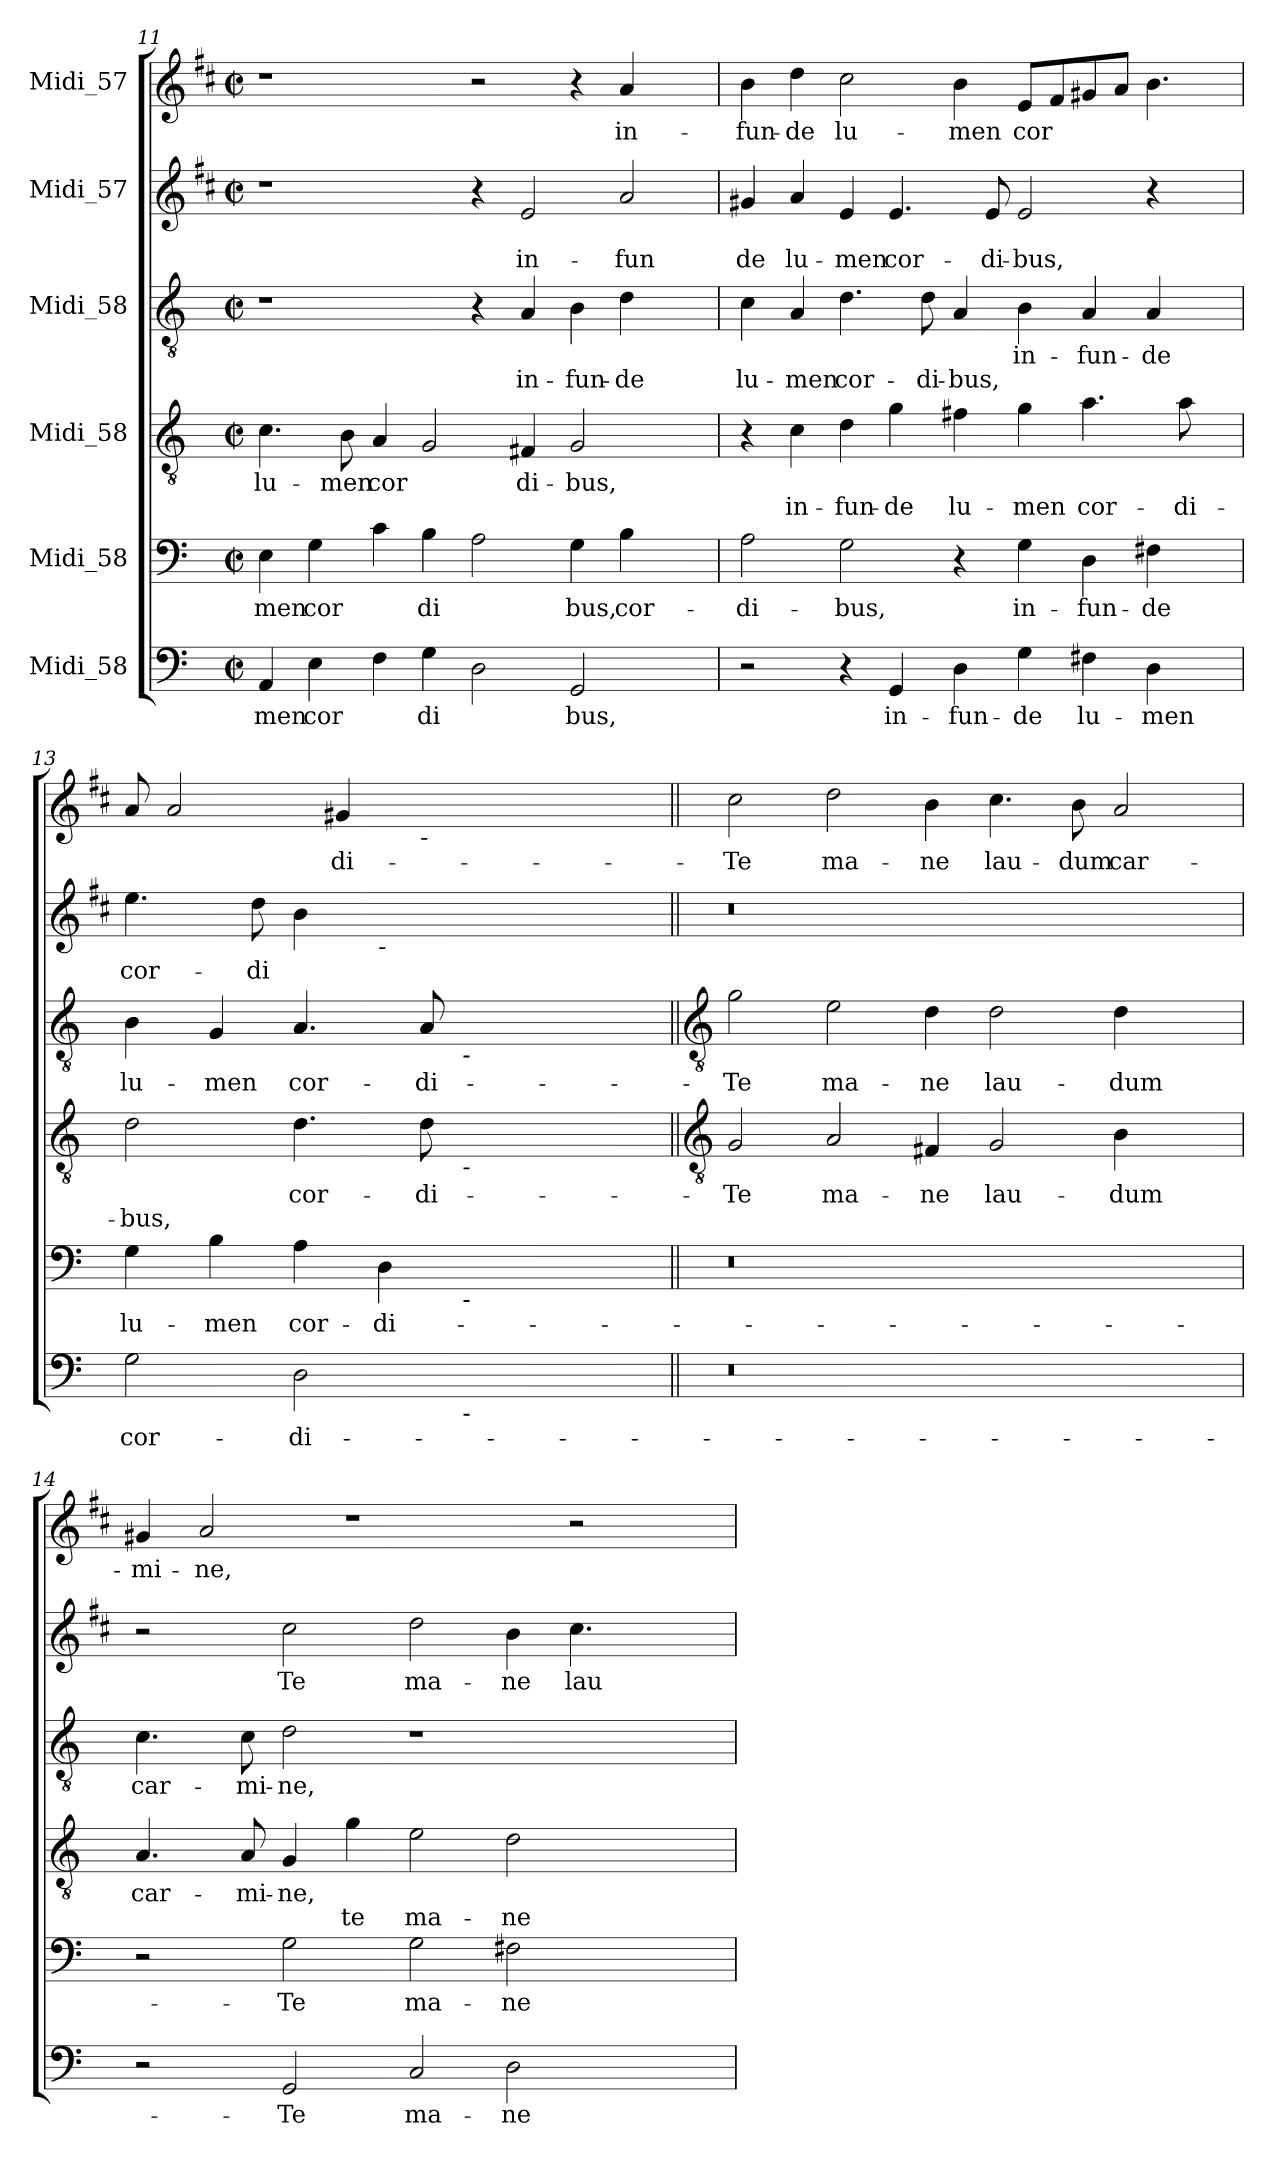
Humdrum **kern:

**kern	**text	**kern	**text	**kern	**text	**text	**kern	**text	**text	**kern	**text	**text	**kern	**text
*part6	*part6	*part5	*part5	*part4	*part4	*part4	*part3	*part3	*part3	*part2	*part2	*part2	*part1	*part1
*staff6	*staff6	*staff5	*staff5	*staff4	*staff4	*staff4	*staff3	*staff3	*staff3	*staff2	*staff2	*staff2	*staff1	*staff1
*I"Midi_58	*	*I"Midi_58	*	*I"Midi_58	*	*	*I"Midi_58	*	*	*I"Midi_57	*	*	*I"Midi_57	*
!!LO:LB:g=z
*clefF4	*	*clefF4	*	*clefGv2	*	*	*clefGv2	*	*	*clefG2	*	*	*clefG2	*
*	*	*	*	*	*	*	*	*	*	*ITrd1c2	*	*	*ITrd1c2	*
*k[]	*	*k[]	*	*k[]	*	*	*k[]	*	*	*k[]	*	*	*k[]	*
*C:	*	*C:	*	*C:	*	*	*C:	*	*	*C:	*	*	*C:	*
*M4/2	*	*M4/2	*	*M4/2	*	*	*M4/2	*	*	*M4/2	*	*	*M4/2	*
*met(c|)	*	*met(c|)	*	*met(c|)	*	*	*met(c|)	*	*	*met(c|)	*	*	*met(c|)	*
=11	=11	=11	=11	=11	=11	=11	=11	=11	=11	=11	=11	=11	=11	=11
!	!LO:LY:b	!	!LO:LY:b	!	!LO:LY:b	!	!	!	!	!	!	!	!	!
4AA	-men	4E	-men	4.c	lu-	.	1r	.	.	1r	.	.	1r	.
!	!LO:LY:b	!	!LO:LY:b	!	!	!	!	!	!	!	!	!	!	!
4E	cor	4G	cor	.	.	.	.	.	.	.	.	.	.	.
!	!	!	!	!	!LO:LY:b	!	!	!	!	!	!	!	!	!
.	.	.	.	8B	-men	.	.	.	.	.	.	.	.	.
!	!	!	!	!	!LO:LY:b	!	!	!	!	!	!	!	!	!
4F	.	4c	.	4A	cor	.	.	.	.	.	.	.	.	.
!	!LO:LY:b	!	!LO:LY:b	!	!	!	!	!	!	!	!	!	!	!
4G	di	4B	di	2G	.	.	.	.	.	.	.	.	.	.
2D	.	2A	.	.	.	.	4r	.	.	4r	.	.	2r	.
!	!	!	!	!	!LO:LY:b	!	!	!	!LO:LY:b	!	!	!LO:LY:b	!	!
.	.	.	.	4F#X	di-	.	4A	.	in-	2d	.	in-	.	.
!	!LO:LY:b	!	!LO:LY:b	!	!LO:LY:b	!	!	!	!LO:LY:b	!	!	!	!	!
2GG	bus,	4G	bus,	2G	-bus,	.	4B	.	-fun-	.	.	.	4r	.
!	!	!	!LO:LY:b	!	!	!	!	!	!LO:LY:b	!	!	!LO:LY:b	!	!LO:LY:b
.	.	4B	cor-	.	.	.	4d	.	-de	2g	.	-fun	4g	in-
4ryy	.	4ryy	.	4ryy	.	.	4ryy	.	.	.	.	.	4ryy	.
=12	=12	=12	=12	=12	=12	=12	=12	=12	=12	=12	=12	=12	=12	=12
!	!	!	!LO:LY:b	!	!	!	!	!	!LO:LY:b	!	!	!LO:LY:b	!	!LO:LY:b
2r	.	2A	-di-	4r	.	.	4c	.	lu-	4f#X	.	de	4a	-fun-
!	!	!	!	!	!	!LO:LY:b	!	!	!LO:LY:b	!	!	!LO:LY:b	!	!LO:LY:b
.	.	.	.	4c	.	in-	4A	.	-men	4g	.	lu-	4cc	-de
!	!	!	!LO:LY:b	!	!	!LO:LY:b	!	!	!LO:LY:b	!	!	!LO:LY:b	!	!LO:LY:b
4r	.	2G	-bus,	4d	.	-fun-	4.d	.	cor-	4d	.	-men	2b	lu-
!	!LO:LY:b	!	!	!	!	!LO:LY:b	!	!	!	!	!	!LO:LY:b	!	!
4GG	in-	.	.	4g	.	-de	.	.	.	4.d	.	cor-	.	.
!	!	!	!	!	!	!	!	!	!LO:LY:b	!	!	!	!	!
.	.	.	.	.	.	.	8d	.	-di-	.	.	.	.	.
!	!LO:LY:b	!	!	!	!	!LO:LY:b	!	!	!LO:LY:b	!	!	!	!	!LO:LY:b
4D	-fun-	4r	.	4f#X	.	lu-	4A	.	-bus,	.	.	.	4a	-men
!	!	!	!	!	!	!	!	!	!	!	!	!LO:LY:b	!	!
.	.	.	.	.	.	.	.	.	.	8d	.	-di-	.	.
!	!LO:LY:b	!	!LO:LY:b	!	!	!LO:LY:b	!	!LO:LY:b	!	!	!	!LO:LY:b	!	!LO:LY:b
4G	-de	4G	in-	4g	.	-men	4B	in-	.	2d	.	-bus,	8dL	cor
.	.	.	.	.	.	.	.	.	.	.	.	.	8e	.
!	!LO:LY:b	!	!LO:LY:b	!	!	!LO:LY:b	!	!LO:LY:b	!	!	!	!	!	!
4F#X	lu-	4D	-fun-	4.a	.	cor-	4A	-fun-	.	.	.	.	8f#X	.
.	.	.	.	.	.	.	.	.	.	.	.	.	8gJ	.
!	!LO:LY:b	!	!LO:LY:b	!	!	!	!	!LO:LY:b	!	!	!	!	!	!
4D	-men	4F#X	-de	.	.	.	4A	-de	.	4r	.	.	4.a	.
!	!	!	!	!	!	!LO:LY:b	!	!	!	!	!	!	!	!
.	.	.	.	8a	.	-di-	.	.	.	.	.	.	.	.
8ryy	.	8ryy	.	8ryy	.	.	8ryy	.	.	8ryy	.	.	.	.
=13	=13	=13	=13	=13	=13	=13	=13	=13	=13	=13	=13	=13	=13	=13
!	!LO:LY:b	!	!LO:LY:b	!	!	!LO:LY:b	!	!LO:LY:b	!	!	!LO:LY:b	!	!	!
2G	cor-	4G	lu-	2d	.	-bus,	4B	lu-	.	4.dd	cor-	.	8g	.
.	.	.	.	.	.	.	.	.	.	.	.	.	2g	.
!	!	!	!LO:LY:b	!	!	!	!	!LO:LY:b	!	!	!	!	!	!
.	.	4B	-men	.	.	.	4G	-men	.	.	.	.	.	.
!	!	!	!	!	!	!	!	!	!	!	!LO:LY:b	!	!	!
.	.	.	.	.	.	.	.	.	.	8cc	-di	.	.	.
!	!LO:LY:b	!	!LO:LY:b	!	!LO:LY:b	!	!	!LO:LY:b	!	!	!	!	!	!
2D	-di-	4A	cor-	4.d	cor-	.	4.A	cor-	.	4a	.	.	.	.
!	!	!	!	!	!	!	!	!	!	!	!	!	!	!LO:LY:b
.	.	.	.	.	.	.	.	.	.	.	.	.	4f#X	di-
!	!	!	!	!	!	!	!	!	!	!LO:TX:b:t=-	!	!	!	!
!	!	!	!LO:LY:b	!	!	!	!	!	!	!	!LO:LY:b	!	!	!
.	.	4D	-di-	.	.	.	.	.	.	1b;<yy	bus.	.	.	.
!	!	!	!	!	!	!	!	!	!	!	!	!	!LO:TX:b:t=-	!
!	!	!	!	!	!LO:LY:b	!	!	!LO:LY:b	!	!	!	!	!	!LO:LY:b
.	.	.	.	8d	-di-	.	8A	-di-	.	.	.	.	1g;<yy	-bus.
!	!	!	!	!	!	!	!LO:TX:b:t=-	!	!	!	!	!	!	!
!	!	!	!	!LO:TX:b:t=-	!	!	!	!	!	!	!	!	!	!
!	!	!LO:TX:b:t=-	!	!	!	!	!	!	!	!	!	!	!	!
!LO:TX:b:t=-	!	!	!	!	!	!	!	!	!	!	!	!	!	!
!	!LO:LY:b	!	!LO:LY:b	!	!LO:LY:b	!	!	!LO:LY:b	!	!	!	!	!	!
1GG;<yy	-bus.	1D;<yy	-bus.	1d;<yy	-bus.	.	1G;<yy	-bus.	.	.	.	.	.	.
.	.	.	.	.	.	.	.	.	.	4ryy	.	.	.	.
.	.	.	.	.	.	.	.	.	.	.	.	.	8ryy	.
!!LO:LB:g=z
=14||	=14||	=14||	=14||	=14||	=14||	=14||	=14||	=14||	=14||	=14||	=14||	=14||	=14||	=14||
*	*	*	*	*clefGv2	*	*	*clefGv2	*	*	*	*	*	*	*
!	!	!	!	!	!LO:LY:b	!	!	!LO:LY:b	!	!	!	!	!	!LO:LY:b
*	*	*	*	*	*	*	*	*	*	*	*	*	*^	*
0r	.	0r	.	2G	Te	.	2g	Te	.	0r	.	.	2b	0ryy	Te
!	!	!	!	!	!LO:LY:b	!	!	!LO:LY:b	!	!	!	!	!	!	!LO:LY:b
.	.	.	.	2A	ma-	.	2e	ma-	.	.	.	.	2cc	.	ma-
!	!	!	!	!	!LO:LY:b	!	!	!LO:LY:b	!	!	!	!	!	!	!LO:LY:b
.	.	.	.	4F#X	-ne	.	4d	-ne	.	.	.	.	4a	.	-ne
!	!	!	!	!	!LO:LY:b	!	!	!LO:LY:b	!	!	!	!	!	!	!LO:LY:b
.	.	.	.	2G	lau-	.	2d	lau-	.	.	.	.	4.b	.	lau-
!	!	!	!	!	!	!	!	!	!	!	!	!	!	!	!LO:LY:b
.	.	.	.	.	.	.	.	.	.	.	.	.	8a	.	-dum
!	!	!	!	!	!LO:LY:b	!	!	!LO:LY:b	!	!	!	!	!	!	!LO:LY:b
.	.	.	.	4B	-dum	.	4d	-dum	.	.	.	.	2g	.	car-
4ryy	.	4ryy	.	4ryy	.	.	4ryy	.	.	4ryy	.	.	.	4ryy	.
=14	=14	=14	=14	=14	=14	=14	=14	=14	=14	=14	=14	=14	=14	=14	=14
!	!	!	!	!	!LO:LY:b	!	!	!LO:LY:b	!	!	!	!	!	!	!LO:LY:b
2r	.	2r	.	4.A	car-	.	4.c	car-	.	2r	.	.	4f#X	1ryy	-mi-
!	!	!	!	!	!	!	!	!	!	!	!	!	!	!	!LO:LY:b
.	.	.	.	.	.	.	.	.	.	.	.	.	2g	.	-ne,
!	!	!	!	!	!LO:LY:b	!	!	!LO:LY:b	!	!	!	!	!	!	!
.	.	.	.	8A	-mi-	.	8c	-mi-	.	.	.	.	.	.	.
!	!LO:LY:b	!	!LO:LY:b	!	!LO:LY:b	!	!	!LO:LY:b	!	!	!LO:LY:b	!	!	!	!
2GG	Te	2G	Te	4G	-ne,	.	2d	-ne,	.	2b	Te	.	.	.	.
!	!	!	!	!	!	!LO:LY:b	!	!	!	!	!	!	!	!	!
.	.	.	.	4g	.	te	.	.	.	.	.	.	1r	.	.
!	!LO:LY:b	!	!LO:LY:b	!	!	!LO:LY:b	!	!	!	!	!LO:LY:b	!	!	!	!
2C	ma-	2G	ma-	2e	.	ma-	1r	.	.	2cc	ma-	.	.	2ryy	.
!	!LO:LY:b	!	!LO:LY:b	!	!	!LO:LY:b	!	!	!	!	!LO:LY:b	!	!	!	!
2D	-ne	2F#X	-ne	2d	.	-ne	.	.	.	4a	-ne	.	.	4ryy	.
!	!	!	!	!	!	!	!	!	!	!	!LO:LY:b	!	!	!	!
.	.	.	.	.	.	.	.	.	.	4.b	lau	.	2r	8ryy	.
.	.	.	.	.	.	.	.	.	.	.	.	.	.	8ryy	.
4ryy	.	4ryy	.	4ryy	.	.	4ryy	.	.	.	.	.	.	4ryy	.
.	.	.	.	.	.	.	.	.	.	8ryy	.	.	.	.	.
*	*	*	*	*	*	*	*	*	*	*	*	*	*v	*v	*
=	=	=	=	=	=	=	=	=	=	=	=	=	=	=
*-	*-	*-	*-	*-	*-	*-	*-	*-	*-	*-	*-	*-	*-	*-
